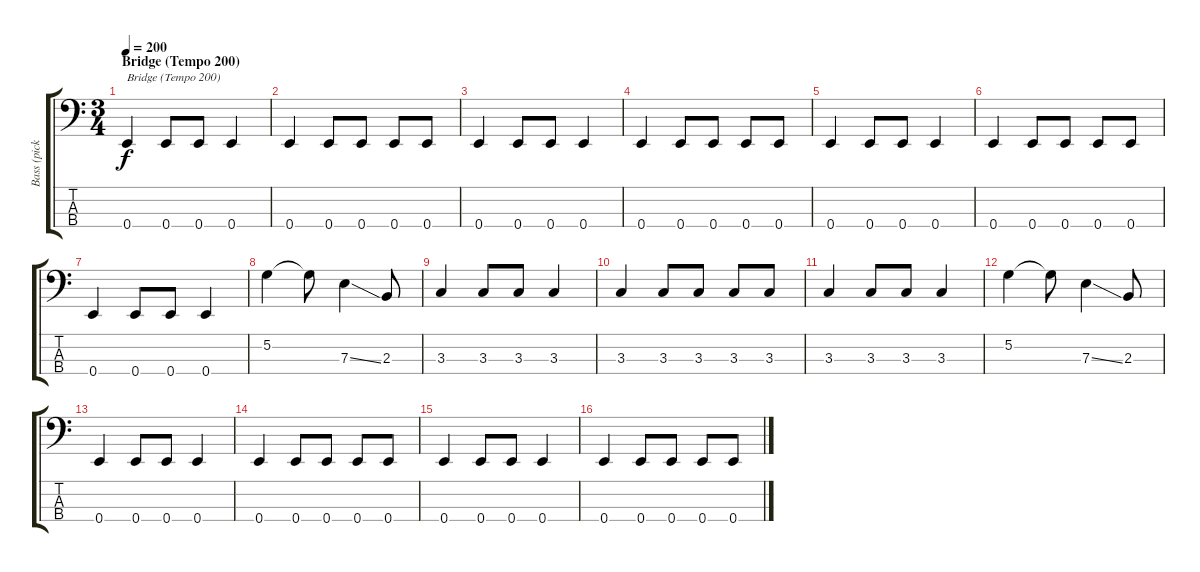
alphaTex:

\track ("Bass (pick)" "Bass (pick") {instrument electricbasspick}
\staff {score tabs}
\tuning (G2 D2 A1 E1) {hide}
\ts (3 4)
\section ("" "Bridge (Tempo 200)")
\tempo 200
\clef f4
\ks c
0.4.4{txt "Bridge (Tempo 200)" dy f} 0.4.8 0.4.8 0.4.4 |
0.4.4 0.4.8 0.4.8 0.4.8 0.4.8 |
0.4.4 0.4.8 0.4.8 0.4.4 |
0.4.4 0.4.8 0.4.8 0.4.8 0.4.8 |
0.4.4 0.4.8 0.4.8 0.4.4 |
0.4.4 0.4.8 0.4.8 0.4.8 0.4.8 |
0.4.4 0.4.8 0.4.8 0.4.4 |
5.2.4 5.2{t}.8 7.3{ss}.4 2.3.8 |
3.3.4 3.3.8 3.3.8 3.3.4 |
3.3.4 3.3.8 3.3.8 3.3.8 3.3.8 |
3.3.4 3.3.8 3.3.8 3.3.4 |
5.2.4 5.2{t}.8 7.3{ss}.4 2.3.8 |
0.4.4 0.4.8 0.4.8 0.4.4 |
0.4.4 0.4.8 0.4.8 0.4.8 0.4.8 |
0.4.4 0.4.8 0.4.8 0.4.4 |
0.4.4 0.4.8 0.4.8 0.4.8 0.4.8
